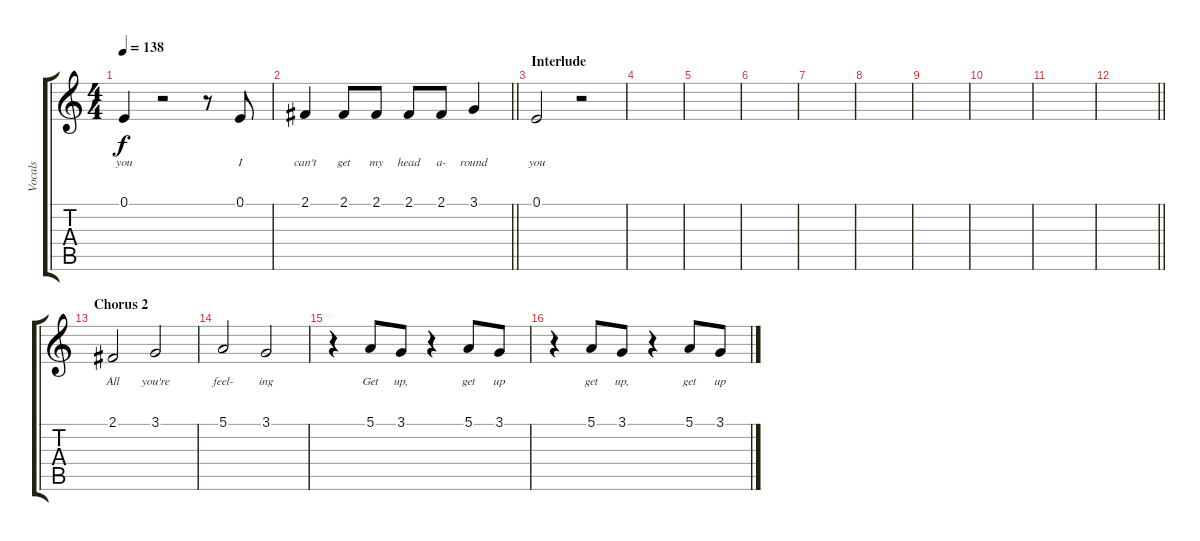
\track ("Vocals" "Vocals") {instrument oboe}
\staff {score tabs}
\tuning (E4 B3 G3 D3 A2 E2) {hide}
\ts (4 4)
\tempo 138
\clef g2
\ks c
0.1.4{lyrics (0 "you") lyrics (1 "") lyrics (2 "") lyrics (3 "") lyrics (4 "") dy f} r.2 r.8 0.1.8{lyrics (0 "I") lyrics (1 "") lyrics (2 "") lyrics (3 "") lyrics (4 "")} |
\barLineRight lightlight
2.1.4{lyrics (0 "can't") lyrics (1 "") lyrics (2 "") lyrics (3 "") lyrics (4 "")} 2.1.8{lyrics (0 "get") lyrics (1 "") lyrics (2 "") lyrics (3 "") lyrics (4 "")} 2.1.8{lyrics (0 "my") lyrics (1 "") lyrics (2 "") lyrics (3 "") lyrics (4 "")} 2.1.8{lyrics (0 "head") lyrics (1 "") lyrics (2 "") lyrics (3 "") lyrics (4 "")} 2.1.8{lyrics (0 "a-") lyrics (1 "") lyrics (2 "") lyrics (3 "") lyrics (4 "")} 3.1.4{lyrics (0 "round") lyrics (1 "") lyrics (2 "") lyrics (3 "") lyrics (4 "")} |
\section ("" "Interlude")
0.1.2{lyrics (0 "you") lyrics (1 "") lyrics (2 "") lyrics (3 "") lyrics (4 "")} r.2 |
|
|
|
|
|
|
|
|
\barLineRight lightlight
|
\section ("" "Chorus 2")
2.1.2{lyrics (0 "All") lyrics (1 "") lyrics (2 "") lyrics (3 "") lyrics (4 "")} 3.1.2{lyrics (0 "you're") lyrics (1 "") lyrics (2 "") lyrics (3 "") lyrics (4 "")} |
5.1.2{lyrics (0 "feel-") lyrics (1 "") lyrics (2 "") lyrics (3 "") lyrics (4 "")} 3.1.2{lyrics (0 "ing") lyrics (1 "") lyrics (2 "") lyrics (3 "") lyrics (4 "")} |
r.4 5.1.8{lyrics (0 "Get") lyrics (1 "") lyrics (2 "") lyrics (3 "") lyrics (4 "")} 3.1.8{lyrics (0 "up,") lyrics (1 "") lyrics (2 "") lyrics (3 "") lyrics (4 "")} r.4 5.1.8{lyrics (0 "get") lyrics (1 "") lyrics (2 "") lyrics (3 "") lyrics (4 "")} 3.1.8{lyrics (0 "up") lyrics (1 "") lyrics (2 "") lyrics (3 "") lyrics (4 "")} |
r.4 5.1.8{lyrics (0 "get") lyrics (1 "") lyrics (2 "") lyrics (3 "") lyrics (4 "")} 3.1.8{lyrics (0 "up,") lyrics (1 "") lyrics (2 "") lyrics (3 "") lyrics (4 "")} r.4 5.1.8{lyrics (0 "get") lyrics (1 "") lyrics (2 "") lyrics (3 "") lyrics (4 "")} 3.1.8{lyrics (0 "up") lyrics (1 "") lyrics (2 "") lyrics (3 "") lyrics (4 "")}
